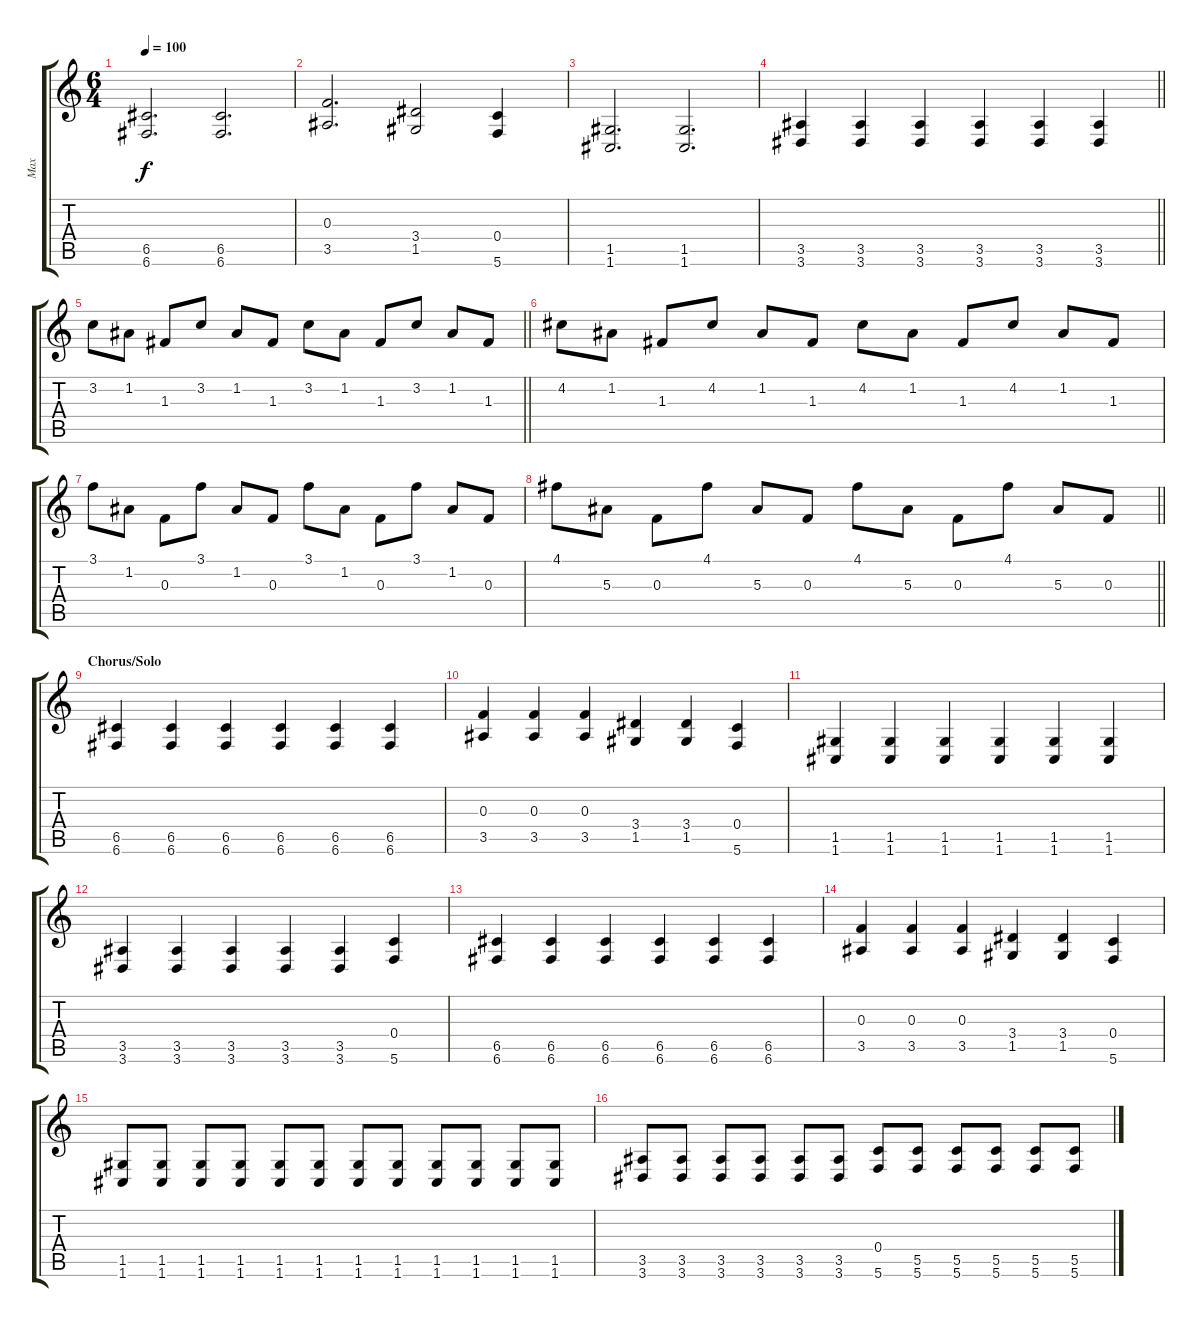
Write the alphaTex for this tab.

\track ("Max" "Max") {instrument distortionguitar}
\staff {score tabs}
\tuning (D4 A3 F3 C3 G2 C2) {hide}
\ts (6 4)
\tempo 100
\clef g2
\ks c
(6.5 6.6).2{d dy f} (6.5 6.6).2{d} |
(0.3 3.5).2{d} (3.4 1.5).2 (0.4 5.6).4 |
(1.5 1.6).2{d} (1.5 1.6).2{d} |
\barLineRight lightlight
(3.5 3.6).4 (3.5 3.6).4 (3.5 3.6).4 (3.5 3.6).4 (3.5 3.6).4 (3.5 3.6).4 |
\barLineRight lightlight
3.2.8 1.2.8 1.3.8 3.2.8 1.2.8 1.3.8 3.2.8 1.2.8 1.3.8 3.2.8 1.2.8 1.3.8 |
4.2.8 1.2.8 1.3.8 4.2.8 1.2.8 1.3.8 4.2.8 1.2.8 1.3.8 4.2.8 1.2.8 1.3.8 |
3.1.8 1.2.8 0.3.8 3.1.8 1.2.8 0.3.8 3.1.8 1.2.8 0.3.8 3.1.8 1.2.8 0.3.8 |
\barLineRight lightlight
4.1.8 5.3.8 0.3.8 4.1.8 5.3.8 0.3.8 4.1.8 5.3.8 0.3.8 4.1.8 5.3.8 0.3.8 |
\section ("" "Chorus/Solo")
(6.5 6.6).4 (6.5 6.6).4 (6.5 6.6).4 (6.5 6.6).4 (6.5 6.6).4 (6.5 6.6).4 |
(0.3 3.5).4 (0.3 3.5).4 (0.3 3.5).4 (3.4 1.5).4 (3.4 1.5).4 (0.4 5.6).4 |
(1.5 1.6).4 (1.5 1.6).4 (1.5 1.6).4 (1.5 1.6).4 (1.5 1.6).4 (1.5 1.6).4 |
(3.5 3.6).4 (3.5 3.6).4 (3.5 3.6).4 (3.5 3.6).4 (3.5 3.6).4 (0.4 5.6).4 |
(6.5 6.6).4 (6.5 6.6).4 (6.5 6.6).4 (6.5 6.6).4 (6.5 6.6).4 (6.5 6.6).4 |
(0.3 3.5).4 (0.3 3.5).4 (0.3 3.5).4 (3.4 1.5).4 (3.4 1.5).4 (0.4 5.6).4 |
(1.5 1.6).8 (1.5 1.6).8 (1.5 1.6).8 (1.5 1.6).8 (1.5 1.6).8 (1.5 1.6).8 (1.5 1.6).8 (1.5 1.6).8 (1.5 1.6).8 (1.5 1.6).8 (1.5 1.6).8 (1.5 1.6).8 |
(3.5 3.6).8 (3.5 3.6).8 (3.5 3.6).8 (3.5 3.6).8 (3.5 3.6).8 (3.5 3.6).8 (0.4 5.6).8 (5.5 5.6).8 (5.5 5.6).8 (5.5 5.6).8 (5.5 5.6).8 (5.5 5.6).8
